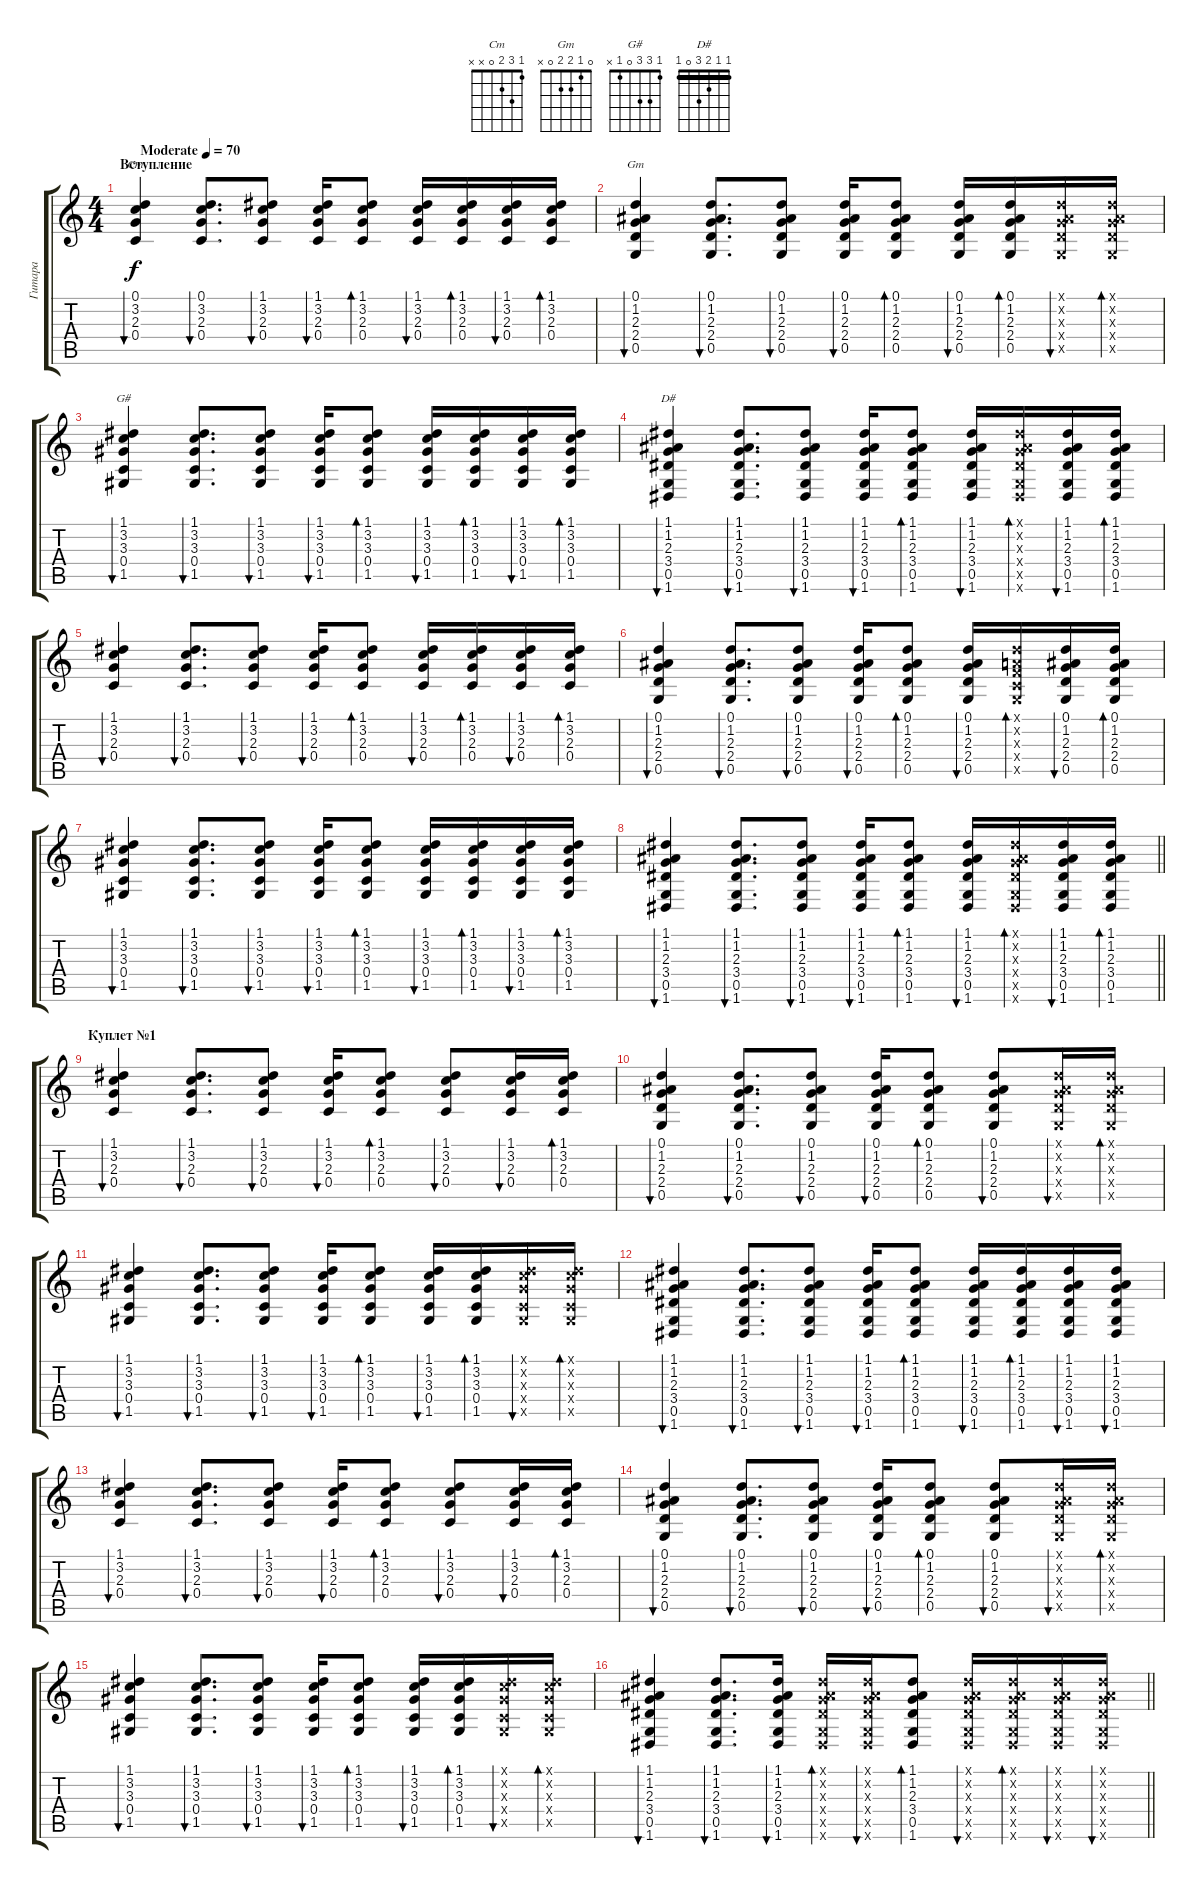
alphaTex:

\track ("Гитара" "Гитара") {instrument acousticguitarsteel}
\staff {score tabs}
\tuning (D4 A3 F3 C3 G2 D2) {hide}
\chord ("Cm" 1 3 2 0 x x)
\chord ("Gm" 0 1 2 2 0 x)
\chord ("G#" 1 3 3 0 1 x)
\chord ("D#" 1 1 2 3 0 1) {barre 1}
\ts (4 4)
\section ("" "Вступление")
\tempo (70 "Moderate")
\clef g2
\ks c
(0.1 3.2 2.3 0.4).4{bu 60 ch "Cm" dy f instrument acousticguitarsteel} (0.1 3.2 2.3 0.4).8{d bu 60} (1.1 3.2 2.3 0.4).8{bu 60} (1.1 3.2 2.3 0.4).16{bu 60} (1.1 3.2 2.3 0.4).8{bd 60} (1.1 3.2 2.3 0.4).16{bu 60} (1.1 3.2 2.3 0.4).16{bd 60} (1.1 3.2 2.3 0.4).16{bu 60} (1.1 3.2 2.3 0.4).16{bd 60} |
(0.1 1.2 2.3 2.4 0.5).4{bu 60 ch "Gm"} (0.1 1.2 2.3 2.4 0.5).8{d bu 60} (0.1 1.2 2.3 2.4 0.5).8{bu 60} (0.1 1.2 2.3 2.4 0.5).16{bu 60} (0.1 1.2 2.3 2.4 0.5).8{bd 60} (0.1 1.2 2.3 2.4 0.5).16{bu 60} (0.1 1.2 2.3 2.4 0.5).16{bd 60} (0.1{x} 1.2{x} 2.3{x} 2.4{x} 0.5{x}).16{bu 60} (0.1{x} 1.2{x} 2.3{x} 2.4{x} 0.5{x}).16{bd 60} |
(1.1 3.2 3.3 0.4 1.5).4{bu 60 ch "G#"} (1.1 3.2 3.3 0.4 1.5).8{d bu 60} (1.1 3.2 3.3 0.4 1.5).8{bu 60} (1.1 3.2 3.3 0.4 1.5).16{bu 60} (1.1 3.2 3.3 0.4 1.5).8{bd 60} (1.1 3.2 3.3 0.4 1.5).16{bu 60} (1.1 3.2 3.3 0.4 1.5).16{bd 60} (1.1 3.2 3.3 0.4 1.5).16{bu 60} (1.1 3.2 3.3 0.4 1.5).16{bd 60} |
(1.1 1.2 2.3 3.4 0.5 1.6).4{bu 60 ch "D#"} (1.1 1.2 2.3 3.4 0.5 1.6).8{d bu 60} (1.1 1.2 2.3 3.4 0.5 1.6).8{bu 60} (1.1 1.2 2.3 3.4 0.5 1.6).16{bu 60} (1.1 1.2 2.3 3.4 0.5 1.6).8{bd 60} (1.1 1.2 2.3 3.4 0.5 1.6).16{bu 60} (1.1{x} 1.2{x} 2.3{x} 3.4{x} 0.5{x} 1.6{x}).16{bd 60} (1.1 1.2 2.3 3.4 0.5 1.6).16{bu 60} (1.1 1.2 2.3 3.4 0.5 1.6).16{bd 60} |
(1.1 3.2 2.3 0.4).4{bu 60} (1.1 3.2 2.3 0.4).8{d bu 60} (1.1 3.2 2.3 0.4).8{bu 60} (1.1 3.2 2.3 0.4).16{bu 60} (1.1 3.2 2.3 0.4).8{bd 60} (1.1 3.2 2.3 0.4).16{bu 60} (1.1 3.2 2.3 0.4).16{bd 60} (1.1 3.2 2.3 0.4).16{bu 60} (1.1 3.2 2.3 0.4).16{bd 60} |
(0.1 1.2 2.3 2.4 0.5).4{bu 60} (0.1 1.2 2.3 2.4 0.5).8{d bu 60} (0.1 1.2 2.3 2.4 0.5).8{bu 60} (0.1 1.2 2.3 2.4 0.5).16{bu 60} (0.1 1.2 2.3 2.4 0.5).8{bd 60} (0.1 1.2 2.3 2.4 0.5).16{bu 60} (0.1{x} 0.2{x} 0.3{x} 0.4{x} 0.5{x}).16{bd 60} (0.1 1.2 2.3 2.4 0.5).16{bu 60} (0.1 1.2 2.3 2.4 0.5).16{bd 60} |
(1.1 3.2 3.3 0.4 1.5).4{bu 60} (1.1 3.2 3.3 0.4 1.5).8{d bu 60} (1.1 3.2 3.3 0.4 1.5).8{bu 60} (1.1 3.2 3.3 0.4 1.5).16{bu 60} (1.1 3.2 3.3 0.4 1.5).8{bd 60} (1.1 3.2 3.3 0.4 1.5).16{bu 60} (1.1 3.2 3.3 0.4 1.5).16{bd 60} (1.1 3.2 3.3 0.4 1.5).16{bu 60} (1.1 3.2 3.3 0.4 1.5).16{bd 60} |
\barLineRight lightlight
(1.1 1.2 2.3 3.4 0.5 1.6).4{bu 60} (1.1 1.2 2.3 3.4 0.5 1.6).8{d bu 60} (1.1 1.2 2.3 3.4 0.5 1.6).8{bu 60} (1.1 1.2 2.3 3.4 0.5 1.6).16{bu 60} (1.1 1.2 2.3 3.4 0.5 1.6).8{bd 60} (1.1 1.2 2.3 3.4 0.5 1.6).16{bu 60} (1.1{x} 1.2{x} 2.3{x} 3.4{x} 0.5{x} 1.6{x}).16{bd 60} (1.1 1.2 2.3 3.4 0.5 1.6).16{bu 60} (1.1 1.2 2.3 3.4 0.5 1.6).16{bd 60} |
\section ("" "Куплет №1")
(1.1 3.2 2.3 0.4).4{bu 60} (1.1 3.2 2.3 0.4).8{d bu 60} (1.1 3.2 2.3 0.4).8{bu 60} (1.1 3.2 2.3 0.4).16{bu 60} (1.1 3.2 2.3 0.4).8{bd 60} (1.1 3.2 2.3 0.4).8{bu 60} (1.1 3.2 2.3 0.4).16{bu 60} (1.1 3.2 2.3 0.4).16{bd 60} |
(0.1 1.2 2.3 2.4 0.5).4{bu 60} (0.1 1.2 2.3 2.4 0.5).8{d bu 60} (0.1 1.2 2.3 2.4 0.5).8{bu 60} (0.1 1.2 2.3 2.4 0.5).16{bu 60} (0.1 1.2 2.3 2.4 0.5).8{bd 60} (0.1 1.2 2.3 2.4 0.5).8{bu 60} (0.1{x} 1.2{x} 2.3{x} 2.4{x} 0.5{x}).16{bu 60} (0.1{x} 1.2{x} 2.3{x} 2.4{x} 0.5{x}).16{bd 60} |
(1.1 3.2 3.3 0.4 1.5).4{bu 60} (1.1 3.2 3.3 0.4 1.5).8{d bu 60} (1.1 3.2 3.3 0.4 1.5).8{bu 60} (1.1 3.2 3.3 0.4 1.5).16{bu 60} (1.1 3.2 3.3 0.4 1.5).8{bd 60} (1.1 3.2 3.3 0.4 1.5).16{bu 60} (1.1 3.2 3.3 0.4 1.5).16{bd 60} (1.1{x} 3.2{x} 3.3{x} 0.4{x} 1.5{x}).16{bu 60} (1.1{x} 3.2{x} 3.3{x} 0.4{x} 1.5{x}).16{bd 60} |
(1.1 1.2 2.3 3.4 0.5 1.6).4{bu 60} (1.1 1.2 2.3 3.4 0.5 1.6).8{d bu 60} (1.1 1.2 2.3 3.4 0.5 1.6).8{bu 60} (1.1 1.2 2.3 3.4 0.5 1.6).16{bu 60} (1.1 1.2 2.3 3.4 0.5 1.6).8{bd 60} (1.1 1.2 2.3 3.4 0.5 1.6).16{bu 60} (1.1 1.2 2.3 3.4 0.5 1.6).16{bd 60} (1.1 1.2 2.3 3.4 0.5 1.6).16{bu 60} (1.1 1.2 2.3 3.4 0.5 1.6).16{bu 60} |
(1.1 3.2 2.3 0.4).4{bu 60} (1.1 3.2 2.3 0.4).8{d bu 60} (1.1 3.2 2.3 0.4).8{bu 60} (1.1 3.2 2.3 0.4).16{bu 60} (1.1 3.2 2.3 0.4).8{bd 60} (1.1 3.2 2.3 0.4).8{bu 60} (1.1 3.2 2.3 0.4).16{bu 60} (1.1 3.2 2.3 0.4).16{bd 60} |
(0.1 1.2 2.3 2.4 0.5).4{bu 60} (0.1 1.2 2.3 2.4 0.5).8{d bu 60} (0.1 1.2 2.3 2.4 0.5).8{bu 60} (0.1 1.2 2.3 2.4 0.5).16{bu 60} (0.1 1.2 2.3 2.4 0.5).8{bd 60} (0.1 1.2 2.3 2.4 0.5).8{bu 60} (0.1{x} 1.2{x} 2.3{x} 2.4{x} 0.5{x}).16{bu 60} (0.1{x} 1.2{x} 2.3{x} 2.4{x} 0.5{x}).16{bd 60} |
(1.1 3.2 3.3 0.4 1.5).4{bu 60} (1.1 3.2 3.3 0.4 1.5).8{d bu 60} (1.1 3.2 3.3 0.4 1.5).8{bu 60} (1.1 3.2 3.3 0.4 1.5).16{bu 60} (1.1 3.2 3.3 0.4 1.5).8{bd 60} (1.1 3.2 3.3 0.4 1.5).16{bu 60} (1.1 3.2 3.3 0.4 1.5).16{bd 60} (1.1{x} 3.2{x} 3.3{x} 0.4{x} 1.5{x}).16{bu 60} (1.1{x} 3.2{x} 3.3{x} 0.4{x} 1.5{x}).16{bd 60} |
\barLineRight lightlight
(1.1 1.2 2.3 3.4 0.5 1.6).4{bu 60} (1.1 1.2 2.3 3.4 0.5 1.6).8{d bu 60} (1.1 1.2 2.3 3.4 0.5 1.6).16{bu 60} (1.1{x} 1.2{x} 2.3{x} 3.4{x} 0.5{x} 1.6{x}).16{bd 60} (1.1{x} 1.2{x} 2.3{x} 3.4{x} 0.5{x} 1.6{x}).16{bu 60} (1.1 1.2 2.3 3.4 0.5 1.6).8{bd 60} (1.1{x} 1.2{x} 2.3{x} 3.4{x} 0.5{x} 1.6{x}).16{bu 60} (1.1{x} 1.2{x} 2.3{x} 3.4{x} 0.5{x} 1.6{x}).16{bd 60} (1.1{x} 1.2{x} 2.3{x} 3.4{x} 0.5{x} 1.6{x}).16{bu 60} (1.1{x} 1.2{x} 2.3{x} 3.4{x} 0.5{x} 1.6{x}).16{bu 60}
